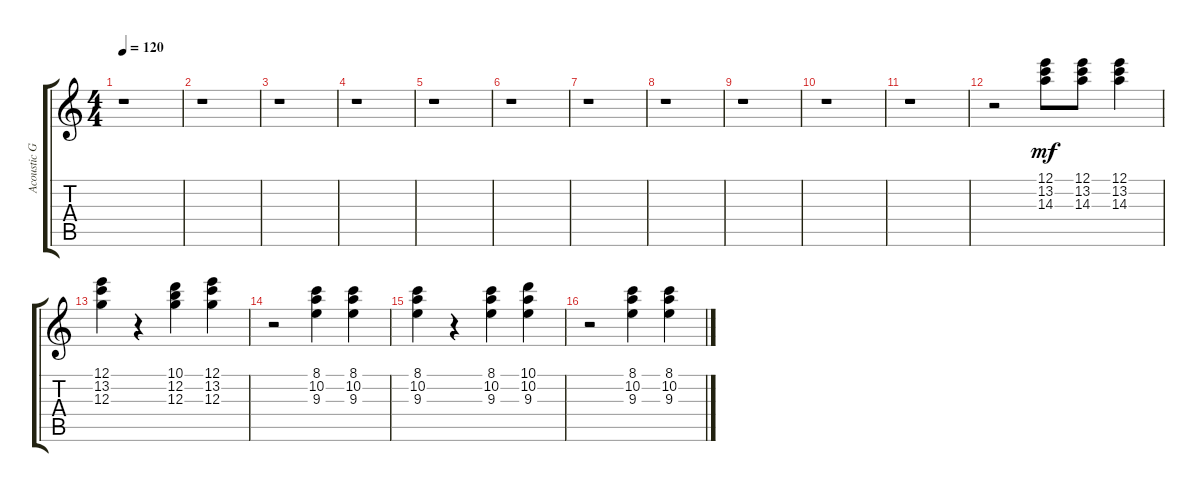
\track ("Acoustic Guitar(Nylon)" "Acoustic G") {instrument acousticguitarnylon}
\staff {score tabs}
\tuning (E4 B3 G3 D3 A2 E2) {hide}
\ts (4 4)
\tempo 120
\clef g2
\ks c
r.1{dy mf} |
r.1 |
r.1 |
r.1 |
r.1 |
r.1 |
r.1 |
r.1 |
r.1 |
r.1 |
r.1 |
r.2 (12.1 13.2 14.3).8 (12.1 13.2 14.3).8 (12.1 13.2 14.3).4 |
(12.1 13.2 12.3).4 r.4 (10.1 12.2 12.3).4 (12.1 13.2 12.3).4 |
r.2 (8.1 10.2 9.3).4 (8.1 10.2 9.3).4 |
(8.1 10.2 9.3).4 r.4 (8.1 10.2 9.3).4 (10.1 10.2 9.3).4 |
r.2 (8.1 10.2 9.3).4 (8.1 10.2 9.3).4
